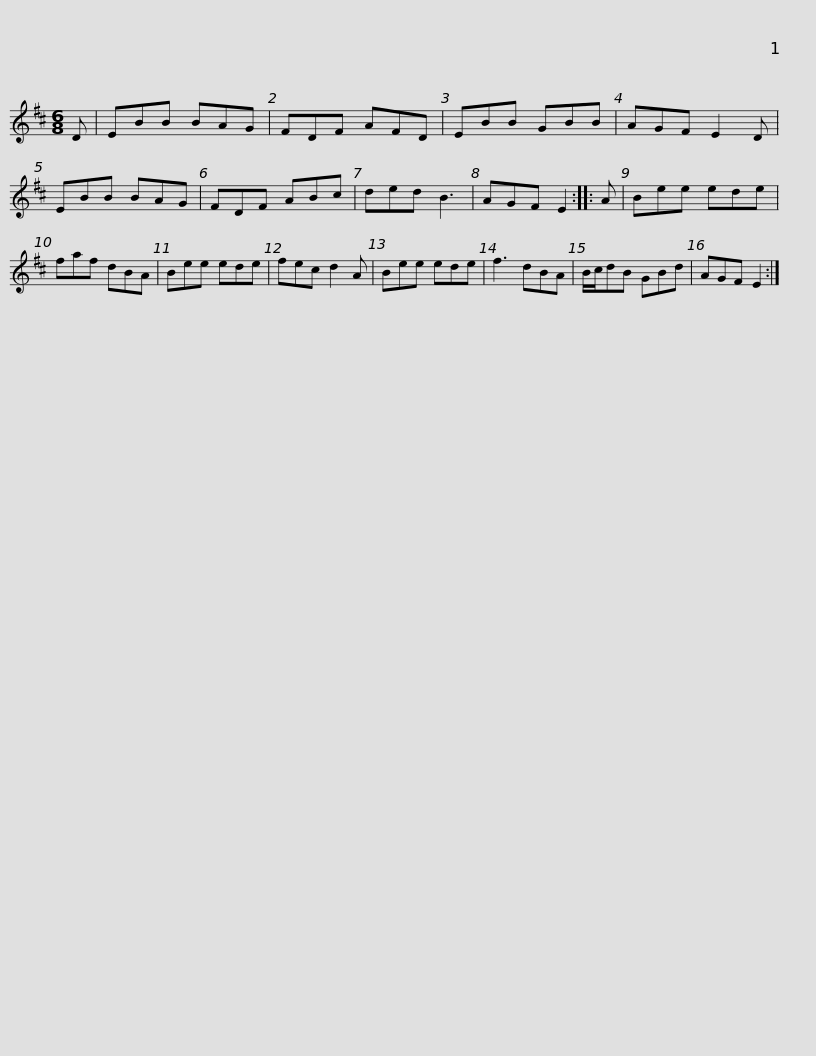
X:1
L:1/8
M:6/8
I:linebreak $
K:D
V:1 treble
V:1
 D | EBB BAG | FDF AFD | EBB GBB | AGF E2 D | %5
 EBB BAG | FDF ABc | ded B3 |$ AGF E2 :: A | %10
 Bee ede | faf dBA | Bee ede | fec d2 A | Bee ede | %15
 f3 dBA |$ B/c/dB GBd | AGF E2 :| %18
